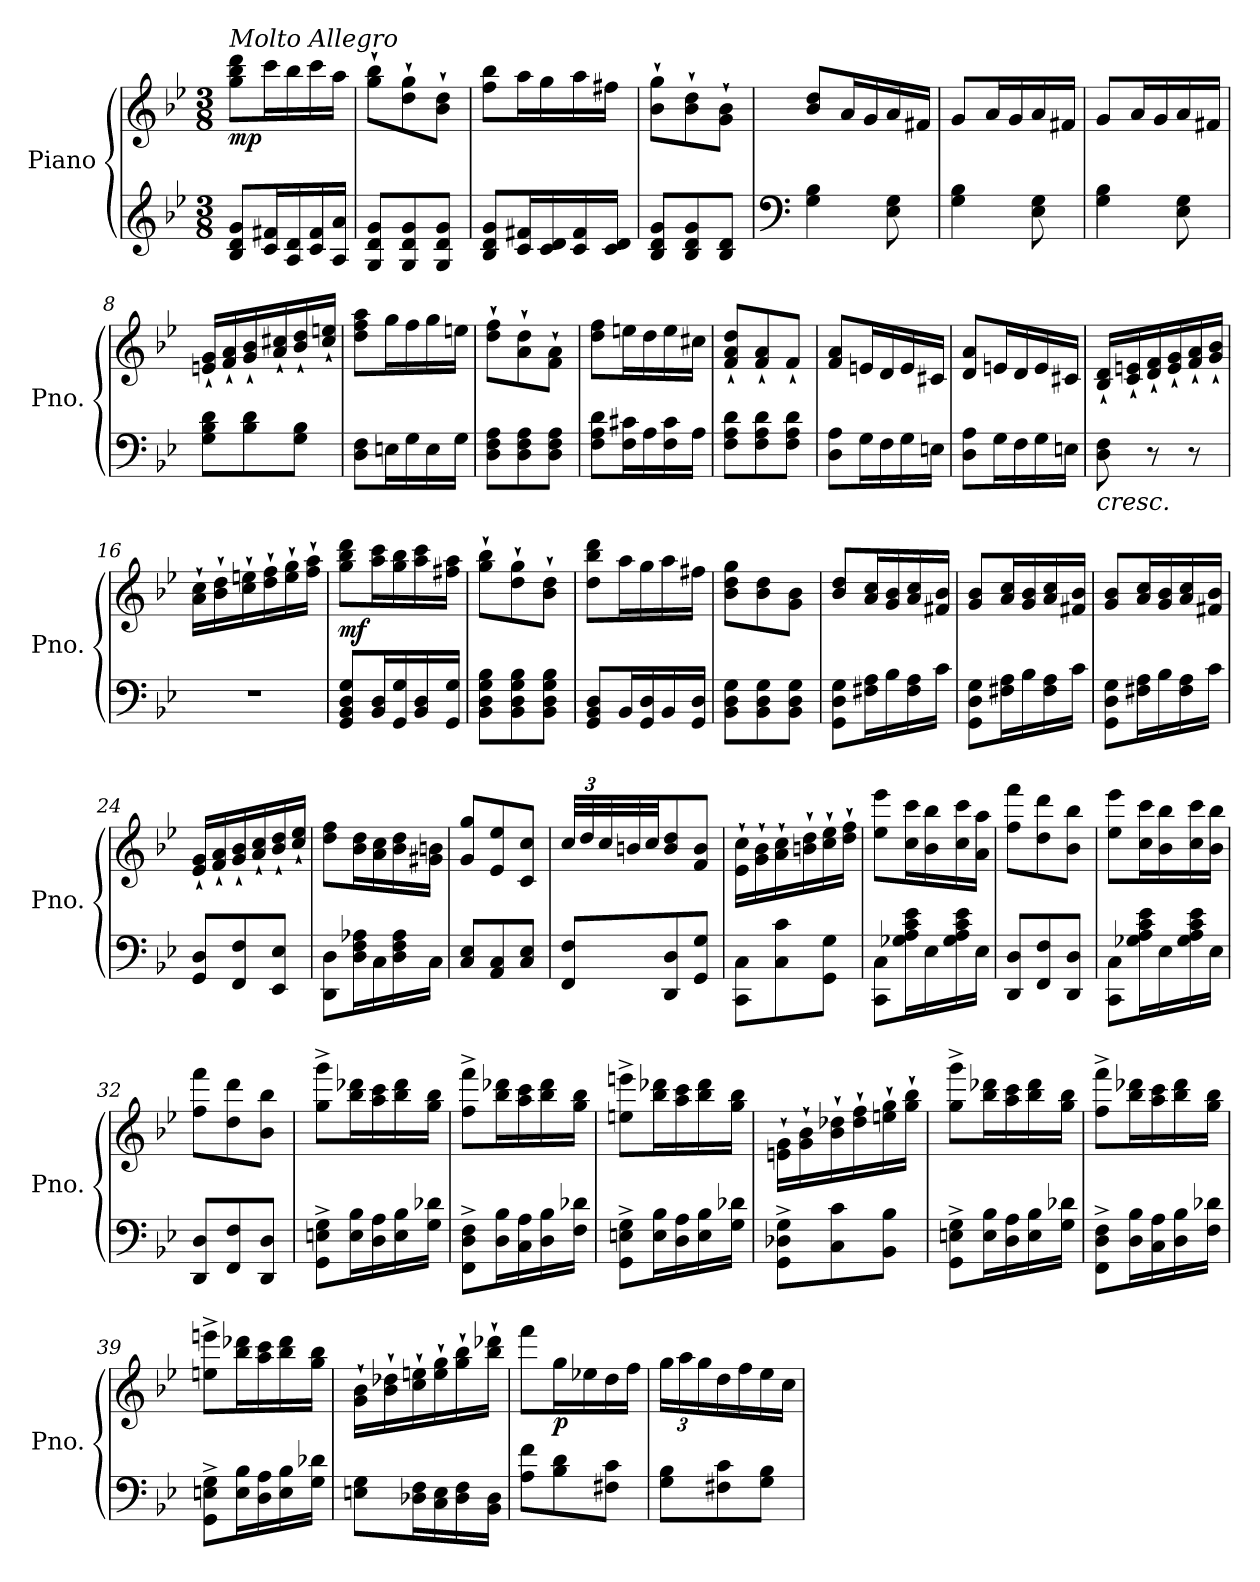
**kern	**kern	**dynam
*part1	*part1	*part1
*staff2	*staff1	*staff1/2
*I"Piano	*	*
*I'Pno.	*	*
*clefG2	*clefG2	*
*k[b-e-]	*k[b-e-]	*
*M3/8	*M3/8	*
*MM140	*MM140	*
=1	=1	=1
!	!LO:TX:a:i:t=Molto Allegro	!
!	!	!LO:DY:b
8B-/ 8d/ 8g/L	8gg\ 8bb-\ 8ddd\L	mp
16c/ 16f#X/L	16ccc\L	.
16A/ 16d/	16bb-\	.
16c/ 16f#/	16ccc\	.
16A/ 16a/JJ	16aa\JJ	.
=2	=2	=2
8G/ 8d/ 8g/L	8gg\` 8bb-\`L	.
8G/ 8d/ 8g/	8dd\` 8gg\`	.
8G/ 8d/ 8g/J	8b-\` 8dd\`J	.
=3	=3	=3
8B-/ 8d/ 8g/L	8ff\ 8bb-\L	.
16c/ 16f#X/L	16aa\L	.
16c/ 16d/	16gg\	.
16c/ 16f#/	16aa\	.
16c/ 16d/JJ	16ff#X\JJ	.
=4	=4	=4
8B-/ 8d/ 8g/L	8b-\` 8gg\`L	.
8B-/ 8d/ 8g/	8b-\` 8dd\`	.
8B-/ 8d/J	8g\` 8b-\`J	.
=5	=5	=5
*clefF4	*	*
4G\ 4B-\	8b-/ 8dd/L	.
.	16a/L	.
.	16g/	.
8E-\ 8G\	16a/	.
.	16f#X/JJ	.
=6	=6	=6
4G\ 4B-\	8g/L	.
.	16a/L	.
.	16g/	.
8E-\ 8G\	16a/	.
.	16f#X/JJ	.
=7	=7	=7
4G\ 4B-\	8g/L	.
.	16a/L	.
.	16g/	.
8E-\ 8G\	16a/	.
.	16f#X/JJ	.
!!LO:LB:g=z
=8	=8	=8
8G\ 8B-\ 8d\L	16en/` 16g/`LL	.
.	16f/` 16a/`	.
8B-\ 8d\	16g/` 16b-/`	.
.	16a/` 16cc#X/`	.
8G\ 8B-\J	16b-/` 16dd/`	.
.	16cc#/` 16een/`JJ	.
=9	=9	=9
8D\ 8F\L	8dd\ 8ff\ 8aa\L	.
16En\L	16gg\L	.
16G\	16ff\	.
16E\	16gg\	.
16G\JJ	16een\JJ	.
=10	=10	=10
8D\ 8F\ 8A\L	8dd\` 8ff\`L	.
8D\ 8F\ 8A\	8a\` 8dd\`	.
8D\ 8F\ 8A\J	8f\` 8a\`J	.
=11	=11	=11
8F\ 8A\ 8d\L	8dd\ 8ff\L	.
16F\ 16c#X\L	16een\L	.
16A\	16dd\	.
16F\ 16c#\	16ee\	.
16A\JJ	16cc#X\JJ	.
=12	=12	=12
8F\ 8A\ 8d\L	8f/` 8a/` 8dd/`L	.
8F\ 8A\ 8d\	8f/` 8a/`	.
8F\ 8A\ 8d\J	8f`/J	.
=13	=13	=13
8D\ 8A\L	8f/ 8a/L	.
16G\L	16en/L	.
16F\	16d/	.
16G\	16e/	.
16En\JJ	16c#X/JJ	.
=14	=14	=14
8D\ 8A\L	8d/ 8a/L	.
16G\L	16en/L	.
16F\	16d/	.
16G\	16e/	.
16En\JJ	16c#X/JJ	.
!!LO:LB:g=z
=15	=15	=15
!LO:TX:b:i:t=cresc.	!	!
8D\ 8F\	16B-/` 16d/`LL	.
.	16c/` 16en/`	.
8r	16d/` 16f/`	.
.	16e/` 16g/`	.
8r	16f/` 16a/`	.
.	16g/` 16b-/`JJ	.
=16	=16	=16
4.r	16a\` 16cc\`LL	.
.	16b-\` 16dd\`	.
.	16cc\` 16een\`	.
.	16dd\` 16ff\`	.
.	16ee\` 16gg\`	.
.	16ff\` 16aa\`JJ	.
=17	=17	=17
!	!	!LO:DY:b
8GG/ 8BB-/ 8D/ 8G/L	8gg\ 8bb-\ 8ddd\L	mf
16BB-/ 16D/L	16aa\ 16ccc\L	.
16GG/ 16G/	16gg\ 16bb-\	.
16BB-/ 16D/	16aa\ 16ccc\	.
16GG/ 16G/JJ	16ff#X\ 16aa\JJ	.
=18	=18	=18
8BB-\ 8D\ 8G\ 8B-\L	8gg\` 8bb-\`L	.
8BB-\ 8D\ 8G\ 8B-\	8dd\` 8gg\`	.
8BB-\ 8D\ 8G\ 8B-\J	8b-\` 8dd\`J	.
=19	=19	=19
8GG/ 8BB-/ 8D/L	8dd\ 8bb-\ 8ddd\L	.
16BB-/L	16aa\L	.
16GG/ 16D/	16gg\	.
16BB-/	16aa\	.
16GG/ 16D/JJ	16ff#X\JJ	.
=20	=20	=20
8BB-\ 8D\ 8G\L	8b-\ 8dd\ 8gg\L	.
8BB-\ 8D\ 8G\	8b-\ 8dd\	.
8BB-\ 8D\ 8G\J	8g\ 8b-\J	.
=21	=21	=21
8GG\ 8D\ 8G\L	8b-/ 8dd/L	.
16F#X\ 16A\L	16a/ 16cc/L	.
16B-\	16g/ 16b-/	.
16F#\ 16A\	16a/ 16cc/	.
16c\JJ	16f#X/ 16b-/JJ	.
=22	=22	=22
8GG\ 8D\ 8G\L	8g/ 8b-/L	.
16F#X\ 16A\L	16a/ 16cc/L	.
16B-\	16g/ 16b-/	.
16F#\ 16A\	16a/ 16cc/	.
16c\JJ	16f#X/ 16b-/JJ	.
!!LO:LB:g=z
=23	=23	=23
8GG\ 8D\ 8G\L	8g/ 8b-/L	.
16F#X\ 16A\L	16a/ 16cc/L	.
16B-\	16g/ 16b-/	.
16F#\ 16A\	16a/ 16cc/	.
16c\JJ	16f#X/ 16b-/JJ	.
=24	=24	=24
8GG/ 8D/L	16e-/` 16g/`LL	.
.	16f/` 16a/`	.
8FF/ 8F/	16g/` 16b-/`	.
.	16a/` 16cc/`	.
8EE-/ 8E-/J	16b-/` 16dd/`	.
.	16cc/` 16ee-/`JJ	.
=25	=25	=25
8DD\ 8D\L	8dd\ 8ff\L	.
16D\ 16F\ 16A-X\L	16b-\ 16dd\L	.
16C\	16a\ 16cc\	.
16D\ 16F\ 16A-\	16b-\ 16dd\	.
16C\JJ	16g#X\ 16bn\JJ	.
=26	=26	=26
8C/ 8E-/L	8g/ 8gg/L	.
8AA/ 8C/	8e-/ 8ee-/	.
8C/ 8E-/J	8c/ 8cc/J	.
=27	=27	=27
*	*Xbrackettup	*
8FF/ 8F/L	48cc/LLL	.
.	48dd/	.
.	48cc/	.
.	32bn/	.
.	32cc/JJ	.
8DD/ 8D/	8b/ 8dd/	.
8GG/ 8G/J	8f/ 8b/J	.
=28	=28	=28
8CC\ 8C\L	16e-\` 16cc\`LL	.
.	16g\` 16b-\`	.
8C\ 8c\	16a\` 16cc\`	.
.	16bn\` 16dd\`	.
8GG\ 8G\J	16cc\` 16ee-\`	.
.	16dd\` 16ff\`JJ	.
=29	=29	=29
8CC\ 8C\L	8ee-\ 8eee-\L	.
16G-X\ 16A\ 16c\ 16e-\L	16cc\ 16ccc\L	.
16E-\	16b-\ 16bb-\	.
16G-\ 16A\ 16c\ 16e-\	16cc\ 16ccc\	.
16E-\JJ	16a\ 16aa\JJ	.
!!LO:LB:g=z
=30	=30	=30
8DD/ 8D/L	8ff\ 8fff\L	.
8FF/ 8F/	8dd\ 8ddd\	.
8DD/ 8D/J	8b-\ 8bb-\J	.
=31	=31	=31
8CC\ 8C\L	8ee-\ 8eee-\L	.
16G-X\ 16A\ 16c\ 16e-\L	16cc\ 16ccc\L	.
16E-\	16b-\ 16bb-\	.
16G-\ 16A\ 16c\ 16e-\	16cc\ 16ccc\	.
16E-\JJ	16b-\ 16bb-\JJ	.
=32	=32	=32
8DD/ 8D/L	8ff\ 8fff\L	.
8FF/ 8F/	8dd\ 8ddd\	.
8DD/ 8D/J	8b-\ 8bb-\J	.
=33	=33	=33
8GG\^ 8En\^ 8G\^L	8gg\^ 8ggg\^L	.
16E\ 16B-\L	16bb-\ 16ddd-X\L	.
16D\ 16A\	16aa\ 16ccc\	.
16E\ 16B-\	16bb-\ 16ddd-\	.
16G\ 16d-X\JJ	16gg\ 16bb-\JJ	.
=34	=34	=34
8FF\^ 8D\^ 8F\^L	8ff\^ 8fff\^L	.
16D\ 16B-\L	16bb-\ 16ddd-X\L	.
16C\ 16A\	16aa\ 16ccc\	.
16D\ 16B-\	16bb-\ 16ddd-\	.
16F\ 16d-X\JJ	16gg\ 16bb-\JJ	.
=35	=35	=35
8GG\^ 8En\^ 8G\^L	8een\^ 8eeen\^L	.
16E\ 16B-\L	16bb-\ 16ddd-X\L	.
16D\ 16A\	16aa\ 16ccc\	.
16E\ 16B-\	16bb-\ 16ddd-\	.
16G\ 16d-X\JJ	16gg\ 16bb-\JJ	.
=36	=36	=36
8GG\^ 8D-X\^ 8G\^L	16en\` 16g\`LL	.
.	16g\` 16b-\`	.
8C\ 8c\	16b-\` 16dd-X\`	.
.	16dd-\` 16ff\`	.
8BB-\ 8B-\J	16een\` 16gg\`	.
.	16gg\` 16bb-\`JJ	.
!!LO:PB:g=z
=37	=37	=37
8GG\^ 8En\^ 8G\^L	8gg\^ 8ggg\^L	.
16E\ 16B-\L	16bb-\ 16ddd-X\L	.
16D\ 16A\	16aa\ 16ccc\	.
16E\ 16B-\	16bb-\ 16ddd-\	.
16G\ 16d-X\JJ	16gg\ 16bb-\JJ	.
=38	=38	=38
8FF\^ 8D\^ 8F\^L	8ff\^ 8fff\^L	.
16D\ 16B-\L	16bb-\ 16ddd-X\L	.
16C\ 16A\	16aa\ 16ccc\	.
16D\ 16B-\	16bb-\ 16ddd-\	.
16F\ 16d-X\JJ	16gg\ 16bb-\JJ	.
=39	=39	=39
8GG\^ 8En\^ 8G\^L	8een\^ 8eeen\^L	.
16E\ 16B-\L	16bb-\ 16ddd-X\L	.
16D\ 16A\	16aa\ 16ccc\	.
16E\ 16B-\	16bb-\ 16ddd-\	.
16G\ 16d-X\JJ	16gg\ 16bb-\JJ	.
=40	=40	=40
8En\ 8G\L	16g\` 16b-\`LL	.
.	16b-\` 16dd-X\`	.
16D-X\ 16F\L	16cc\` 16een\`	.
16C\ 16E\	16ee\` 16gg\`	.
16D-\ 16F\	16gg\` 16bb-\`	.
16BB-\ 16D-\JJ	16bb-\` 16ddd-X\`JJ	.
=41	=41	=41
8A\ 8f\L	8fff\L	.
!	!	!LO:DY:b
8B-\ 8d\	16gg\L	p
.	16ee-X\	.
8F#X\ 8c\J	16dd\	.
.	16ff\JJ	.
=42	=42	=42
8G\ 8B-\L	24gg\LL	.
.	24aa\	.
.	24gg\	.
8F#X\ 8c\	16dd\	.
.	16ff\	.
8G\ 8B-\J	16ee-\	.
.	16cc\JJ	.
=	=	=
*-	*-	*-
